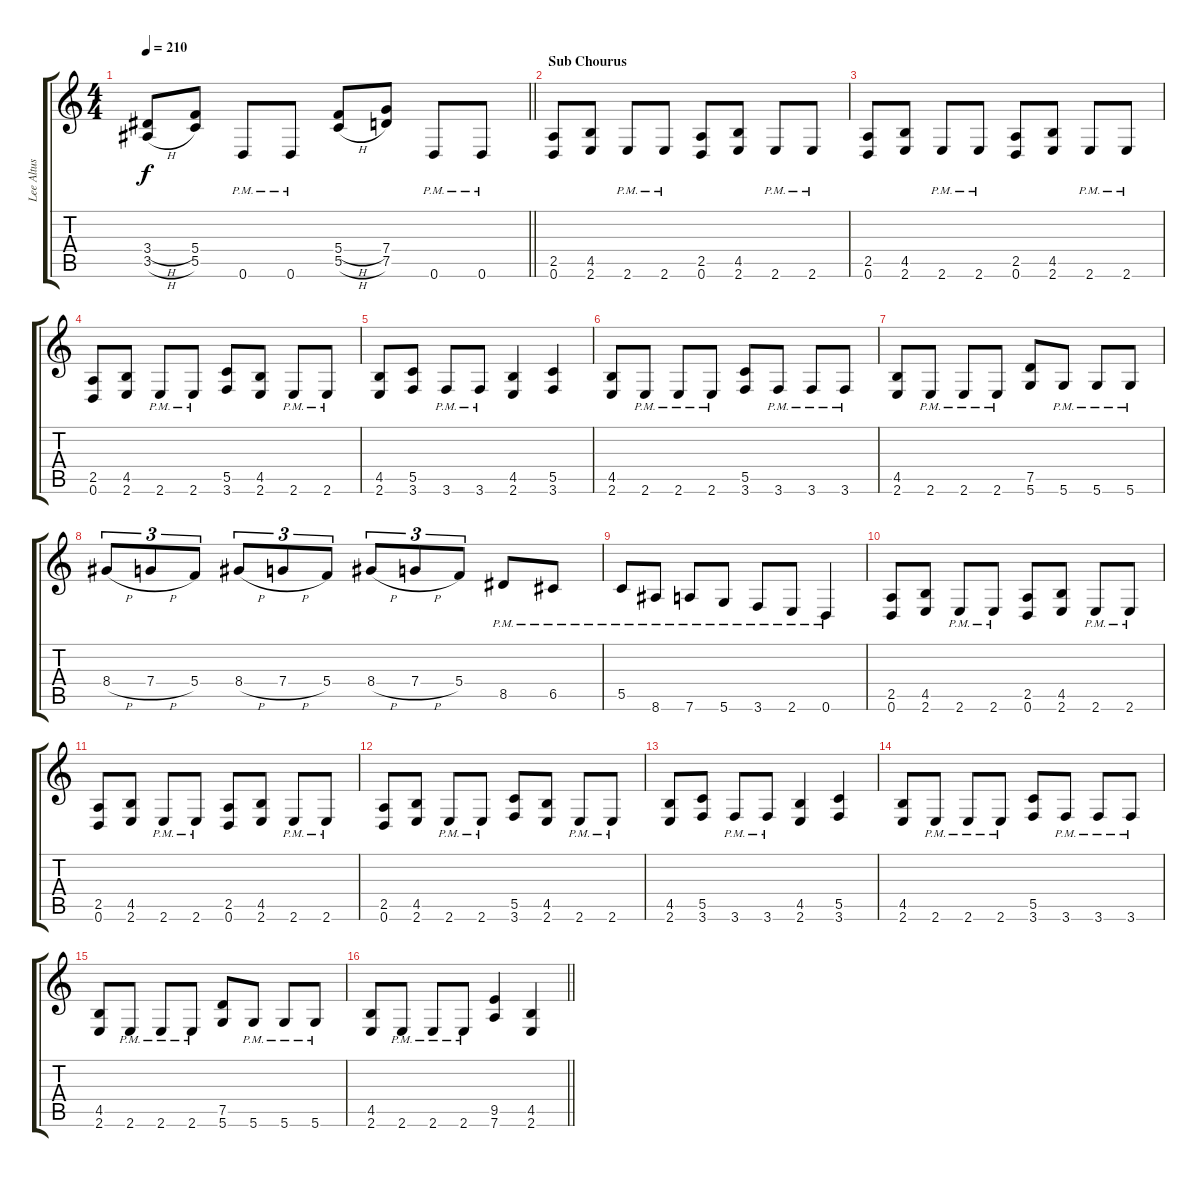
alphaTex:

\track ("Lee Altus" "Lee Altus") {instrument distortionguitar}
\staff {score tabs}
\tuning (D4 A3 F3 C3 G2 D2) {hide}
\ts (4 4)
\tempo 210
\clef g2
\barLineRight lightlight
\ks c
(3.4{h} 3.5{h}).8{dy f} (5.4 5.5).8 0.6{pm}.8 0.6{pm}.8 (5.4{h} 5.5{h}).8 (7.4 7.5).8 0.6{pm}.8 0.6{pm}.8 |
\section ("" "Sub Chourus")
(2.5 0.6).8 (4.5 2.6).8 2.6{pm}.8 2.6{pm}.8 (2.5 0.6).8 (4.5 2.6).8 2.6{pm}.8 2.6{pm}.8 |
(2.5 0.6).8 (4.5 2.6).8 2.6{pm}.8 2.6{pm}.8 (2.5 0.6).8 (4.5 2.6).8 2.6{pm}.8 2.6{pm}.8 |
(2.5 0.6).8 (4.5 2.6).8 2.6{pm}.8 2.6{pm}.8 (5.5 3.6).8 (4.5 2.6).8 2.6{pm}.8 2.6{pm}.8 |
(4.5 2.6).8 (5.5 3.6).8 3.6{pm}.8 3.6{pm}.8 (4.5 2.6).4 (5.5 3.6).4 |
(4.5 2.6).8 2.6{pm}.8 2.6{pm}.8 2.6{pm}.8 (5.5 3.6).8 3.6{pm}.8 3.6{pm}.8 3.6{pm}.8 |
(4.5 2.6).8 2.6{pm}.8 2.6{pm}.8 2.6{pm}.8 (7.5 5.6).8 5.6{pm}.8 5.6{pm}.8 5.6{pm}.8 |
8.4{h}.8{tu (3 2)} 7.4{h}.8{tu (3 2)} 5.4.8{tu (3 2)} 8.4{h}.8{tu (3 2)} 7.4{h}.8{tu (3 2)} 5.4.8{tu (3 2)} 8.4{h}.8{tu (3 2)} 7.4{h}.8{tu (3 2)} 5.4.8{tu (3 2)} 8.5{pm}.8 6.5{pm}.8 |
5.5{pm}.8 8.6{pm}.8 7.6{pm}.8 5.6{pm}.8 3.6{pm}.8 2.6{pm}.8 0.6{pm}.4 |
(2.5 0.6).8 (4.5 2.6).8 2.6{pm}.8 2.6{pm}.8 (2.5 0.6).8 (4.5 2.6).8 2.6{pm}.8 2.6{pm}.8 |
(2.5 0.6).8 (4.5 2.6).8 2.6{pm}.8 2.6{pm}.8 (2.5 0.6).8 (4.5 2.6).8 2.6{pm}.8 2.6{pm}.8 |
(2.5 0.6).8 (4.5 2.6).8 2.6{pm}.8 2.6{pm}.8 (5.5 3.6).8 (4.5 2.6).8 2.6{pm}.8 2.6{pm}.8 |
(4.5 2.6).8 (5.5 3.6).8 3.6{pm}.8 3.6{pm}.8 (4.5 2.6).4 (5.5 3.6).4 |
(4.5 2.6).8 2.6{pm}.8 2.6{pm}.8 2.6{pm}.8 (5.5 3.6).8 3.6{pm}.8 3.6{pm}.8 3.6{pm}.8 |
(4.5 2.6).8 2.6{pm}.8 2.6{pm}.8 2.6{pm}.8 (7.5 5.6).8 5.6{pm}.8 5.6{pm}.8 5.6{pm}.8 |
\barLineRight lightlight
(4.5 2.6).8 2.6{pm}.8 2.6{pm}.8 2.6{pm}.8 (9.5 7.6).4 (4.5 2.6).4
